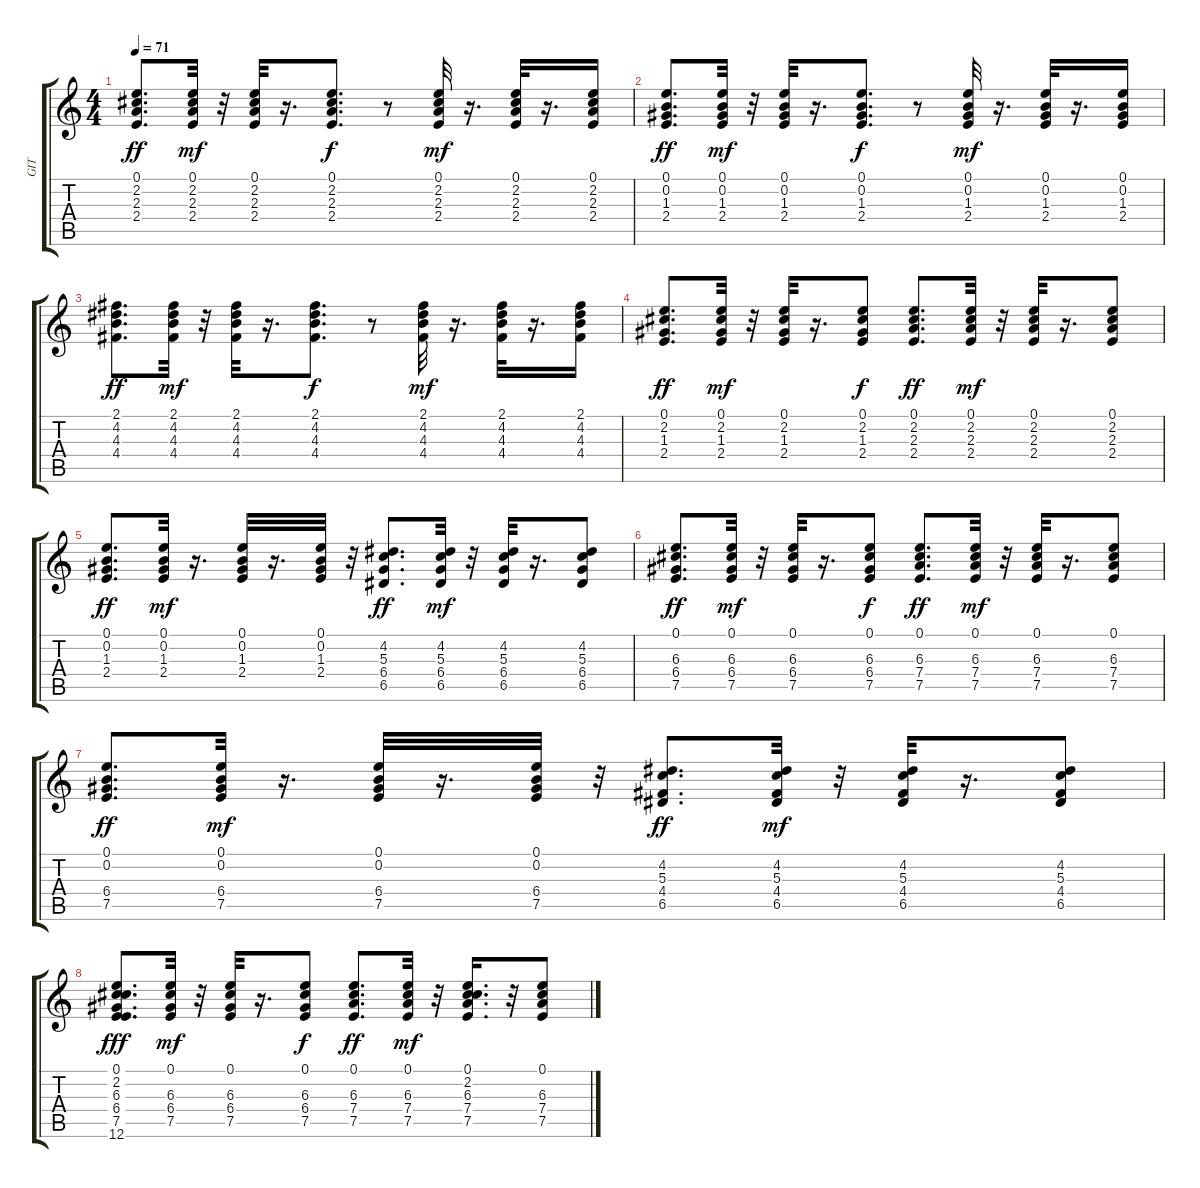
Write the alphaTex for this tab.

\track ("GIT" "GIT") {instrument acousticguitarsteel}
\staff {score tabs}
\tuning (E4 B3 G3 D3 A2 E2) {hide}
\ts (4 4)
\tempo 71
\clef g2
\ks c
(0.1 2.2 2.3 2.4).8{d dy ff} (0.1 2.2 2.3 2.4).32{dy mf} r.32 (0.1 2.2 2.3 2.4).32 r.16{d} (0.1 2.2 2.3 2.4).8{d dy f} r.8 (0.1 2.2 2.3 2.4).32{dy mf} r.16{d} (0.1 2.2 2.3 2.4).32 r.16{d} (0.1 2.2 2.3 2.4).16 |
(0.1 0.2 1.3 2.4).8{d dy ff} (0.1 0.2 1.3 2.4).32{dy mf} r.32 (0.1 0.2 1.3 2.4).32 r.16{d} (0.1 0.2 1.3 2.4).8{d dy f} r.8 (0.1 0.2 1.3 2.4).32{dy mf} r.16{d} (0.1 0.2 1.3 2.4).32 r.16{d} (0.1 0.2 1.3 2.4).16 |
(2.1 4.2 4.3 4.4).8{d dy ff} (2.1 4.2 4.3 4.4).32{dy mf} r.32 (2.1 4.2 4.3 4.4).32 r.16{d} (2.1 4.2 4.3 4.4).8{d dy f} r.8 (2.1 4.2 4.3 4.4).32{dy mf} r.16{d} (2.1 4.2 4.3 4.4).32 r.16{d} (2.1 4.2 4.3 4.4).16 |
(0.1 2.2 1.3 2.4).8{d dy ff} (0.1 2.2 1.3 2.4).32{dy mf} r.32 (0.1 2.2 1.3 2.4).32 r.16{d} (0.1 2.2 1.3 2.4).8{dy f} (0.1 2.2 2.3 2.4).8{d dy ff} (0.1 2.2 2.3 2.4).32{dy mf} r.32 (0.1 2.2 2.3 2.4).32 r.16{d} (0.1 2.2 2.3 2.4).8 |
(0.1 0.2 1.3 2.4).8{d dy ff} (0.1 0.2 1.3 2.4).32{dy mf} r.16{d} (0.1 0.2 1.3 2.4).32 r.16{d} (0.1 0.2 1.3 2.4).32 r.32 (4.2 5.3 6.4 6.5).8{d dy ff} (4.2 5.3 6.4 6.5).32{dy mf} r.32 (4.2 5.3 6.4 6.5).32 r.16{d} (4.2 5.3 6.4 6.5).8 |
(0.1 6.3 6.4 7.5).8{d dy ff} (0.1 6.3 6.4 7.5).32{dy mf} r.32 (0.1 6.3 6.4 7.5).32 r.16{d} (0.1 6.3 6.4 7.5).8{dy f} (0.1 6.3 7.4 7.5).8{d dy ff} (0.1 6.3 7.4 7.5).32{dy mf} r.32 (0.1 6.3 7.4 7.5).32 r.16{d} (0.1 6.3 7.4 7.5).8 |
(0.1 0.2 6.4 7.5).8{d dy ff} (0.1 0.2 6.4 7.5).32{dy mf} r.16{d} (0.1 0.2 6.4 7.5).32 r.16{d} (0.1 0.2 6.4 7.5).32 r.32 (4.2 5.3 4.4 6.5).8{d dy ff} (4.2 5.3 4.4 6.5).32{dy mf} r.32 (4.2 5.3 4.4 6.5).32 r.16{d} (4.2 5.3 4.4 6.5).8 |
(0.1 2.2 6.3 6.4 7.5 12.6).8{d dy fff} (0.1 6.3 6.4 7.5).32{dy mf} r.32 (0.1 6.3 6.4 7.5).32 r.16{d} (0.1 6.3 6.4 7.5).8{dy f} (0.1 6.3 7.4 7.5).8{d dy ff} (0.1 6.3 7.4 7.5).32{dy mf} r.32 (0.1 2.2 6.3 7.4 7.5).16{d} r.32 (0.1 6.3 7.4 7.5).8
